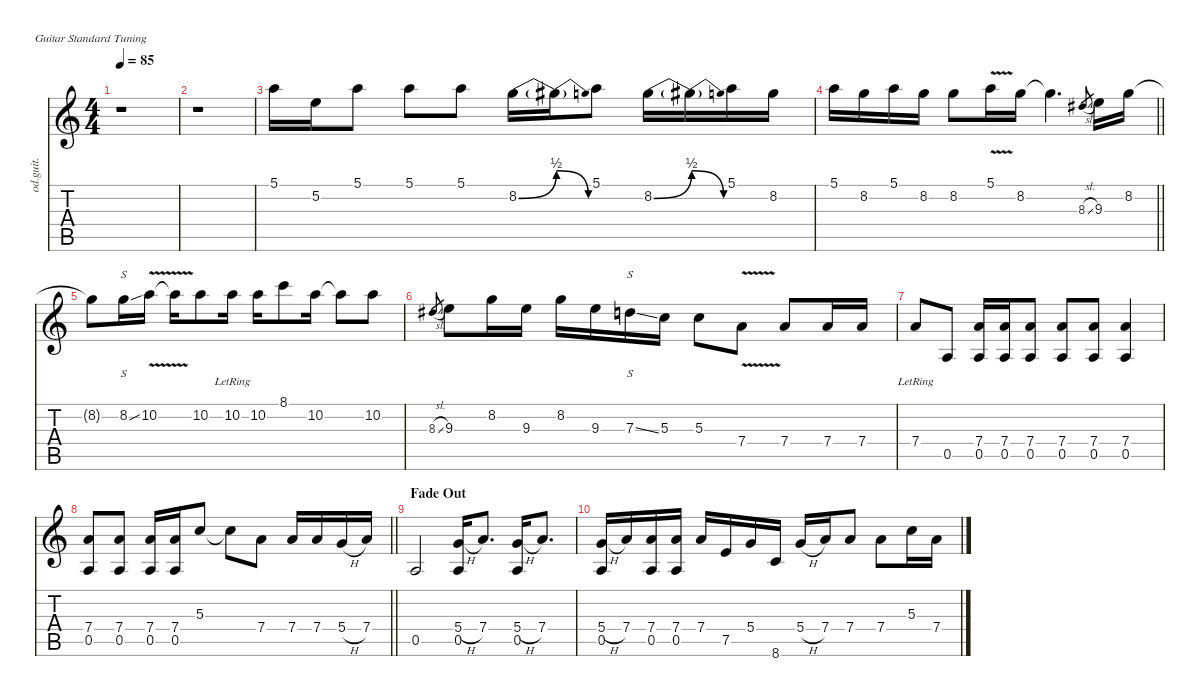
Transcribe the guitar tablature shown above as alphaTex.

\defaultSystemsLayout 4
\hideDynamics
\bracketExtendMode nobrackets
\otherSystemsTrackNameOrientation horizontal
\track ("Fill guitar" "od.guit.") {defaultSystemsLayout 16 instrument overdrivenguitar}
\staff {score tabs}
\tuning (E4 B3 G3 D3 A2 E2)
\ts (4 4)
\tempo 85
\clef g2
\ks c
r.1{dy f} |
r.1 |
5.1.16 5.2.16 5.1.8 5.1.8 5.1.8 8.2{be (bend 0 0 60 2)}.16 8.2{be (release 0 2 60 0) t}.16 5.1.8 8.2{be (bend 0 0 60 2)}.16 8.2{be (release 0 2 60 0) t}.16 5.1.16 8.2.16 |
\barLineRight lightlight
5.1.16 8.2.16 5.1.16 8.2.16 8.2.8 5.1{v}.16 8.2.16 8.2{t}.4{d} 8.3{sl acc #}.8{gr dy mf} 9.3.16{dy f} 8.2.16 |
8.2{t}.8 8.2{ss}.16{s} 10.2{v}.16 10.2{v t}.16 10.2.8 10.2{lr}.16 10.2.16 8.1.8 10.2.16 10.2{t}.8 10.2.8 |
8.3{sl acc #}.8{gr dy mf} 9.3.8{dy f} 8.2.16 9.3.16 8.2.16 9.3.16 7.3{ss}.16{s} 5.3.16 5.3.8 7.4{v}.8 7.4.8 7.4.16 7.4.16 |
7.4{lr}.8 0.5.8 (7.4 0.5).16 (7.4 0.5).16 (7.4 0.5).8 (7.4 0.5).8 (7.4 0.5).8 (7.4 0.5).4 |
\barLineRight lightlight
(7.4 0.5).8 (7.4 0.5).8 (7.4 0.5).16 (7.4 0.5).16 5.3.8 5.3{t}.8 7.4.8 7.4.16 7.4.16 5.4{h}.16 7.4.16 |
\section ("" "Fade Out")
0.5.2 (5.4{h} 0.5).16 7.4.8{d} (5.4{h} 0.5).16 7.4.8{d} |
(5.4{h} 0.5).16 7.4.16 (7.4 0.5).16 (7.4 0.5).16 7.4.16 7.5.16 5.4.16 8.6.16 5.4{h}.16 7.4.16 7.4.8 7.4.8 5.3.16 7.4.16
